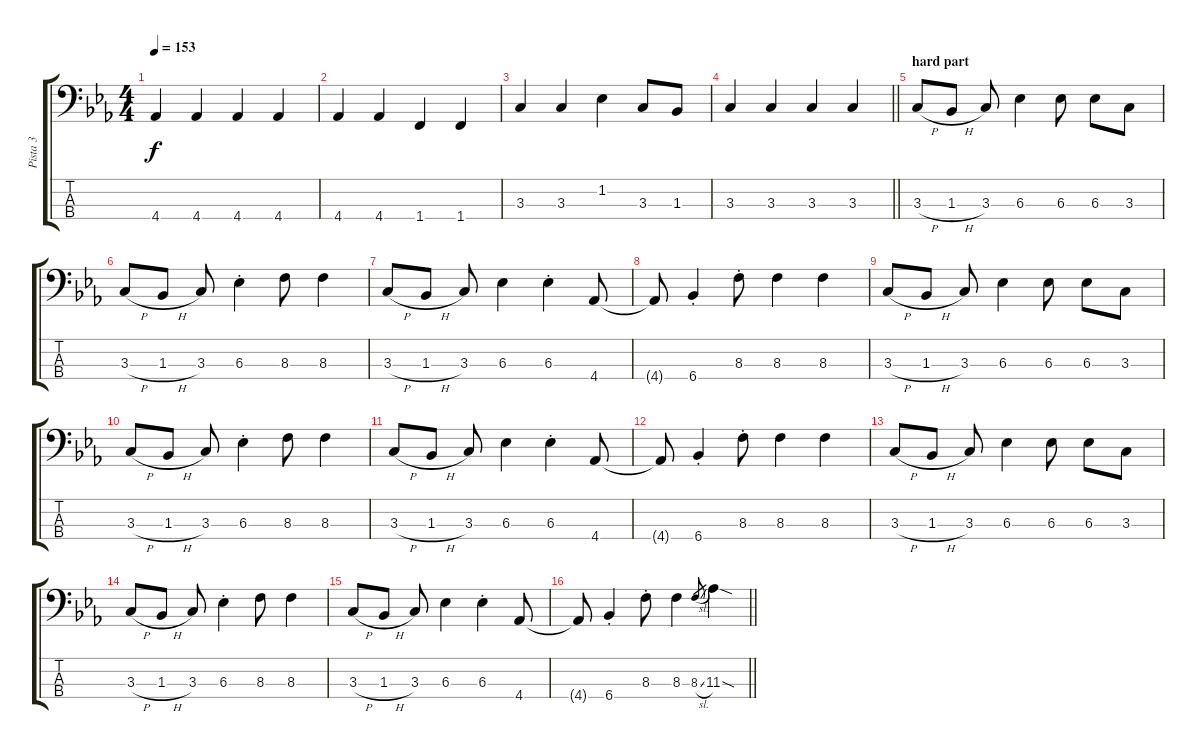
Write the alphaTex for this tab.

\track ("Pista 3" "Pista 3") {instrument electricbassfinger}
\staff {score tabs}
\tuning (G2 D2 A1 E1) {hide}
\ts (4 4)
\tempo 153
\clef f4
\ks eb
4.4.4{dy f} 4.4.4 4.4.4 4.4.4 |
4.4.4 4.4.4 1.4.4 1.4.4 |
3.3.4 3.3.4 1.2.4 3.3.8 1.3.8 |
\barLineRight lightlight
3.3.4 3.3.4 3.3.4 3.3.4 |
\section ("" "hard part")
3.3{h}.8 1.3{h}.8 3.3.8 6.3.4 6.3.8 6.3.8 3.3.8 |
3.3{h}.8 1.3{h}.8 3.3.8 6.3{st}.4 8.3.8 8.3.4 |
3.3{h}.8 1.3{h}.8 3.3.8 6.3.4 6.3{st}.4 4.4.8 |
4.4{t}.8 6.4{st}.4 8.3{st}.8 8.3.4 8.3.4 |
3.3{h}.8 1.3{h}.8 3.3.8 6.3.4 6.3.8 6.3.8 3.3.8 |
3.3{h}.8 1.3{h}.8 3.3.8 6.3{st}.4 8.3.8 8.3.4 |
3.3{h}.8 1.3{h}.8 3.3.8 6.3.4 6.3{st}.4 4.4.8 |
4.4{t}.8 6.4{st}.4 8.3{st}.8 8.3.4 8.3.4 |
3.3{h}.8 1.3{h}.8 3.3.8 6.3.4 6.3.8 6.3.8 3.3.8 |
3.3{h}.8 1.3{h}.8 3.3.8 6.3{st}.4 8.3.8 8.3.4 |
3.3{h}.8 1.3{h}.8 3.3.8 6.3.4 6.3{st}.4 4.4.8 |
\barLineRight lightlight
4.4{t}.8 6.4{st}.4 8.3{st}.8 8.3.4 8.3{sl}.8{gr} 11.3{sod}.4
